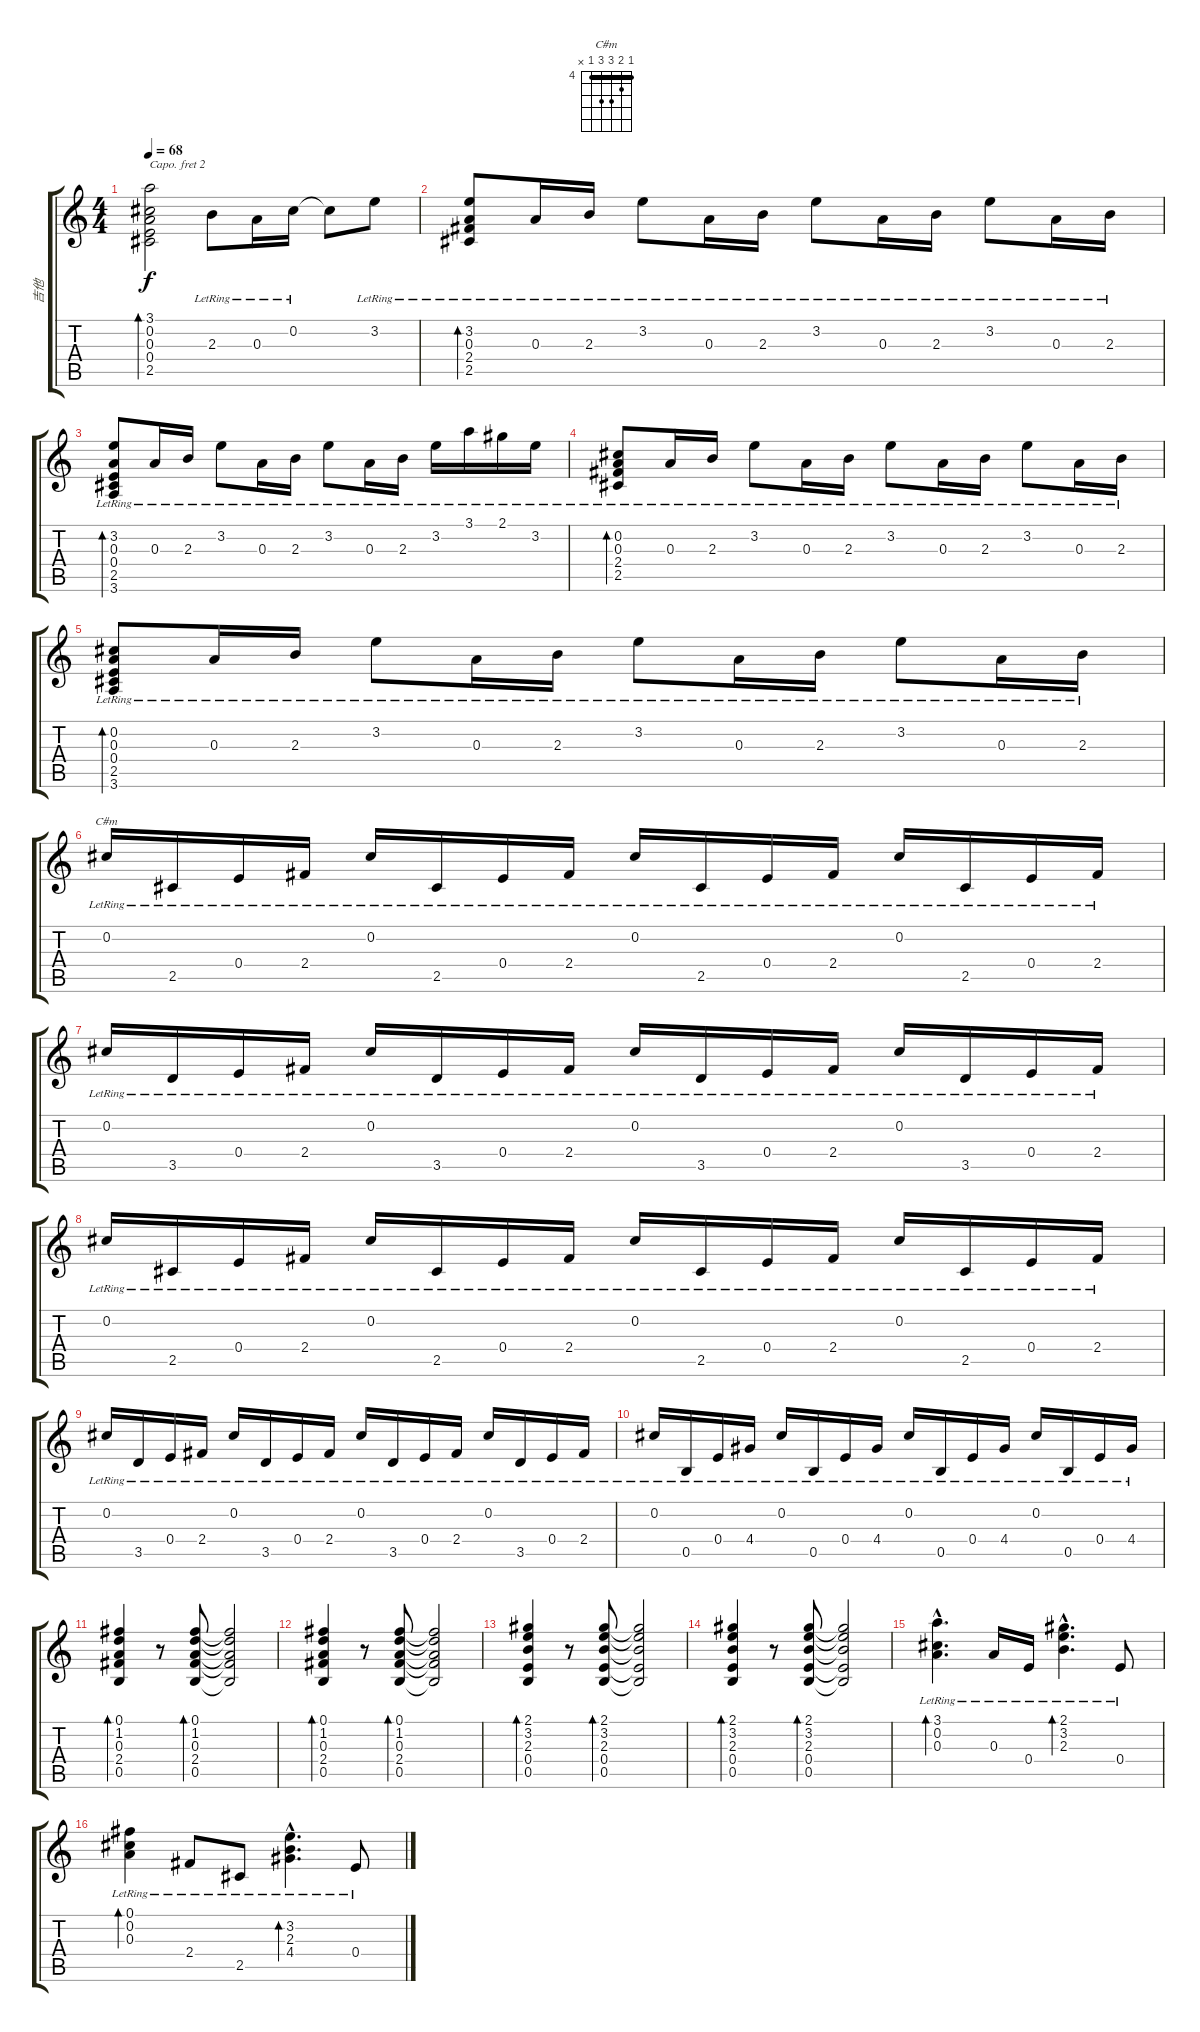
\track ("吉他" "吉他") {instrument electricguitarclean}
\staff {score tabs}
\capo 2
\tuning (E4 B3 G3 D3 A2 E2) {hide}
\chord ("C#m" 4 5 6 6 4 x) {firstfret 4 barre 4}
\ts (4 4)
\tempo 68
\clef g2
\ks c
(3.1 0.2 0.3 0.4 2.5).2{bd 60 dy f} 2.3{lr}.8 0.3{lr}.16 0.2{lr}.16 0.2{t}.8 3.2{lr}.8 |
(3.2{lr} 0.3{lr} 2.4{lr} 2.5{lr}).8{bd 60} 0.3{lr}.16 2.3{lr}.16 3.2{lr}.8 0.3{lr}.16 2.3{lr}.16 3.2{lr}.8 0.3{lr}.16 2.3{lr}.16 3.2{lr}.8 0.3{lr}.16 2.3{lr}.16 |
(3.2{lr} 0.3{lr} 0.4{lr} 2.5{lr} 3.6{lr}).8{bd 60} 0.3{lr}.16 2.3{lr}.16 3.2{lr}.8 0.3{lr}.16 2.3{lr}.16 3.2{lr}.8 0.3{lr}.16 2.3{lr}.16 3.2{lr}.16 3.1{lr}.16 2.1{lr}.16 3.2{lr}.16 |
(0.2{lr} 0.3{lr} 2.4{lr} 2.5{lr}).8{bd 60} 0.3{lr}.16 2.3{lr}.16 3.2{lr}.8 0.3{lr}.16 2.3{lr}.16 3.2{lr}.8 0.3{lr}.16 2.3{lr}.16 3.2{lr}.8 0.3{lr}.16 2.3{lr}.16 |
(0.2{lr} 0.3{lr} 0.4{lr} 2.5{lr} 3.6{lr}).8{bd 60} 0.3{lr}.16 2.3{lr}.16 3.2{lr}.8 0.3{lr}.16 2.3{lr}.16 3.2{lr}.8 0.3{lr}.16 2.3{lr}.16 3.2{lr}.8 0.3{lr}.16 2.3{lr}.16 |
0.2{lr}.16{ch "C#m"} 2.5{lr}.16 0.4{lr}.16 2.4{lr}.16 0.2{lr}.16 2.5{lr}.16 0.4{lr}.16 2.4{lr}.16 0.2{lr}.16 2.5{lr}.16 0.4{lr}.16 2.4{lr}.16 0.2{lr}.16 2.5{lr}.16 0.4{lr}.16 2.4{lr}.16 |
0.2{lr}.16 3.5{lr}.16 0.4{lr}.16 2.4{lr}.16 0.2{lr}.16 3.5{lr}.16 0.4{lr}.16 2.4{lr}.16 0.2{lr}.16 3.5{lr}.16 0.4{lr}.16 2.4{lr}.16 0.2{lr}.16 3.5{lr}.16 0.4{lr}.16 2.4{lr}.16 |
0.2{lr}.16 2.5{lr}.16 0.4{lr}.16 2.4{lr}.16 0.2{lr}.16 2.5{lr}.16 0.4{lr}.16 2.4{lr}.16 0.2{lr}.16 2.5{lr}.16 0.4{lr}.16 2.4{lr}.16 0.2{lr}.16 2.5{lr}.16 0.4{lr}.16 2.4{lr}.16 |
0.2{lr}.16 3.5{lr}.16 0.4{lr}.16 2.4{lr}.16 0.2{lr}.16 3.5{lr}.16 0.4{lr}.16 2.4{lr}.16 0.2{lr}.16 3.5{lr}.16 0.4{lr}.16 2.4{lr}.16 0.2{lr}.16 3.5{lr}.16 0.4{lr}.16 2.4{lr}.16 |
0.2{lr}.16 0.5{lr}.16 0.4{lr}.16 4.4{lr}.16 0.2{lr}.16 0.5{lr}.16 0.4{lr}.16 4.4{lr}.16 0.2{lr}.16 0.5{lr}.16 0.4{lr}.16 4.4{lr}.16 0.2{lr}.16 0.5{lr}.16 0.4{lr}.16 4.4{lr}.16 |
(0.1 1.2 0.3 2.4 0.5).4{bd 30} r.8 (0.1 1.2 0.3 2.4 0.5).8{bd 30} (0.1{t} 1.2{t} 0.3{t} 2.4{t} 0.5{t}).2 |
(0.1 1.2 0.3 2.4 0.5).4{bd 30} r.8 (0.1 1.2 0.3 2.4 0.5).8{bd 30} (0.1{t} 1.2{t} 0.3{t} 2.4{t} 0.5{t}).2 |
(2.1 3.2 2.3 0.4 0.5).4{bd 30} r.8 (2.1 3.2 2.3 0.4 0.5).8{bd 30} (2.1{t} 3.2{t} 2.3{t} 0.4{t} 0.5{t}).2 |
(2.1 3.2 2.3 0.4 0.5).4{bd 30} r.8 (2.1 3.2 2.3 0.4 0.5).8{bd 30} (2.1{t} 3.2{t} 2.3{t} 0.4{t} 0.5{t}).2 |
(3.1{hac lr} 0.2{hac lr} 0.3{hac lr}).4{d bd 30} 0.3{lr}.16 0.4{lr}.16 (2.1{hac lr} 3.2{hac lr} 2.3{hac lr}).4{d bd 30} 0.4{lr}.8 |
(0.1{lr} 0.2{lr} 0.3{lr}).4{bd 30} 2.4{lr}.8 2.5{lr}.8 (3.2{hac lr} 2.3{hac lr} 4.4{hac lr}).4{d bd 30} 0.4{lr}.8
